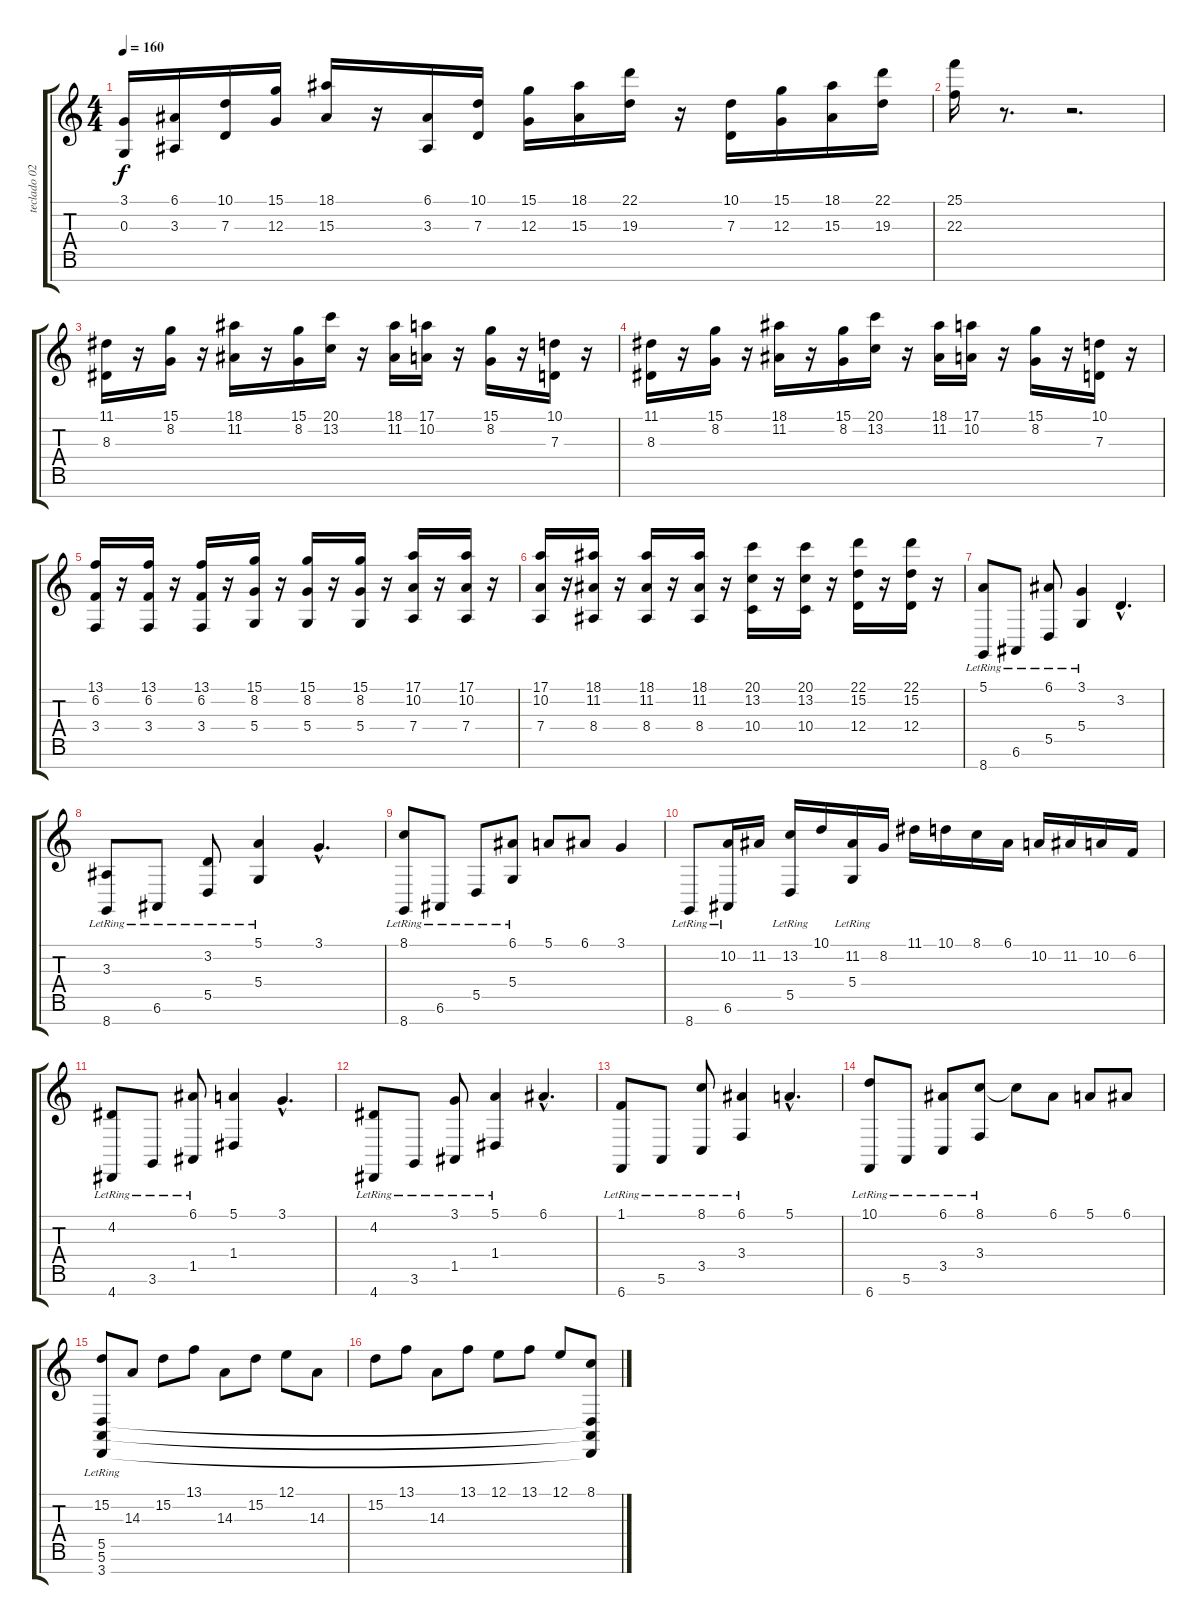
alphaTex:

\track ("teclado 02" "teclado 02") {instrument acousticgrandpiano}
\staff {score tabs}
\tuning (E4 B3 G3 D3 A2 E2 B1) {hide}
\ts (4 4)
\tempo 160
\clef g2
\ks c
(3.1 0.3).16{dy f volume 13 instrument tremolostrings} (6.1 3.3).16 (10.1 7.3).16 (15.1 12.3).16 (18.1 15.3).16 r.16 (6.1 3.3).16 (10.1 7.3).16 (15.1 12.3).16 (18.1 15.3).16 (22.1 19.3).16 r.16 (10.1 7.3).16 (15.1 12.3).16 (18.1 15.3).16 (22.1 19.3).16 |
(25.1 22.3).16 r.8{d} r.2{d} |
(11.1 8.3).16{instrument tremolostrings} r.16 (15.1 8.2).16 r.16 (18.1 11.2).16 r.16 (15.1 8.2).16 (20.1 13.2).16 r.16 (18.1 11.2).16 (17.1 10.2).16 r.16 (15.1 8.2).16 r.16 (10.1 7.3).16 r.16 |
(11.1 8.3).16 r.16 (15.1 8.2).16 r.16 (18.1 11.2).16 r.16 (15.1 8.2).16 (20.1 13.2).16 r.16 (18.1 11.2).16 (17.1 10.2).16 r.16 (15.1 8.2).16 r.16 (10.1 7.3).16 r.16 |
(13.1 6.2 3.4).16 r.16 (13.1 6.2 3.4).16 r.16 (13.1 6.2 3.4).16 r.16 (15.1 8.2 5.4).16 r.16 (15.1 8.2 5.4).16 r.16 (15.1 8.2 5.4).16 r.16 (17.1 10.2 7.4).16 r.16 (17.1 10.2 7.4).16 r.16 |
(17.1 10.2 7.4).16 r.16 (18.1 11.2 8.4).16 r.16 (18.1 11.2 8.4).16 r.16 (18.1 11.2 8.4).16 r.16 (20.1 13.2 10.4).16 r.16 (20.1 13.2 10.4).16 r.16 (22.1 15.2 12.4).16 r.16 (22.1 15.2 12.4).16 r.16 |
(5.1 8.7{lr}).8{volume 16 instrument acousticgrandpiano} 6.6{lr}.8 (6.1 5.5{lr}).8 (3.1 5.4{lr}).4 3.2{hac}.4{d} |
(3.3 8.7{lr}).8 6.6{lr}.8 (3.2 5.5{lr}).8 (5.1 5.4{lr}).4 3.1{hac}.4{d} |
(8.1 8.7{lr}).8 6.6{lr}.8 5.5{lr}.8 (6.1 5.4{lr}).8 5.1.8 6.1.8 3.1.4 |
8.7{lr}.8 (10.2 6.6{lr}).16 11.2.16 (13.2 5.5{lr}).16 10.1.16 (11.2 5.4{lr}).16 8.2.16 11.1.16 10.1.16 8.1.16 6.1.16 10.2.16 11.2.16 10.2.16 6.2.16 |
(4.2 4.7{lr}).8 3.6{lr}.8 (6.1 1.5{lr}).8 (5.1 1.4).4 3.1{hac}.4{d} |
(4.2 4.7{lr}).8 3.6{lr}.8 (3.1 1.5{lr}).8 (5.1 1.4{lr}).4 6.1{hac}.4{d} |
(1.1 6.7{lr}).8 5.6{lr}.8 (8.1 3.5{lr}).8 (6.1 3.4{lr}).4 5.1{hac}.4{d} |
(10.1 6.7{lr}).8 5.6{lr}.8 (6.1 3.5{lr}).8 (8.1 3.4{lr}).8 8.1{t}.8 6.1.8 5.1.8 6.1.8 |
(15.2 5.5{lr} 5.6{lr} 3.7).8 14.3.8 15.2.8 13.1.8 14.3.8 15.2.8 12.1.8 14.3.8 |
15.2.8 13.1.8 14.3.8 13.1.8 12.1.8 13.1.8 12.1.8 (8.1 5.5{t} 5.6{t} 3.7{t}).8
